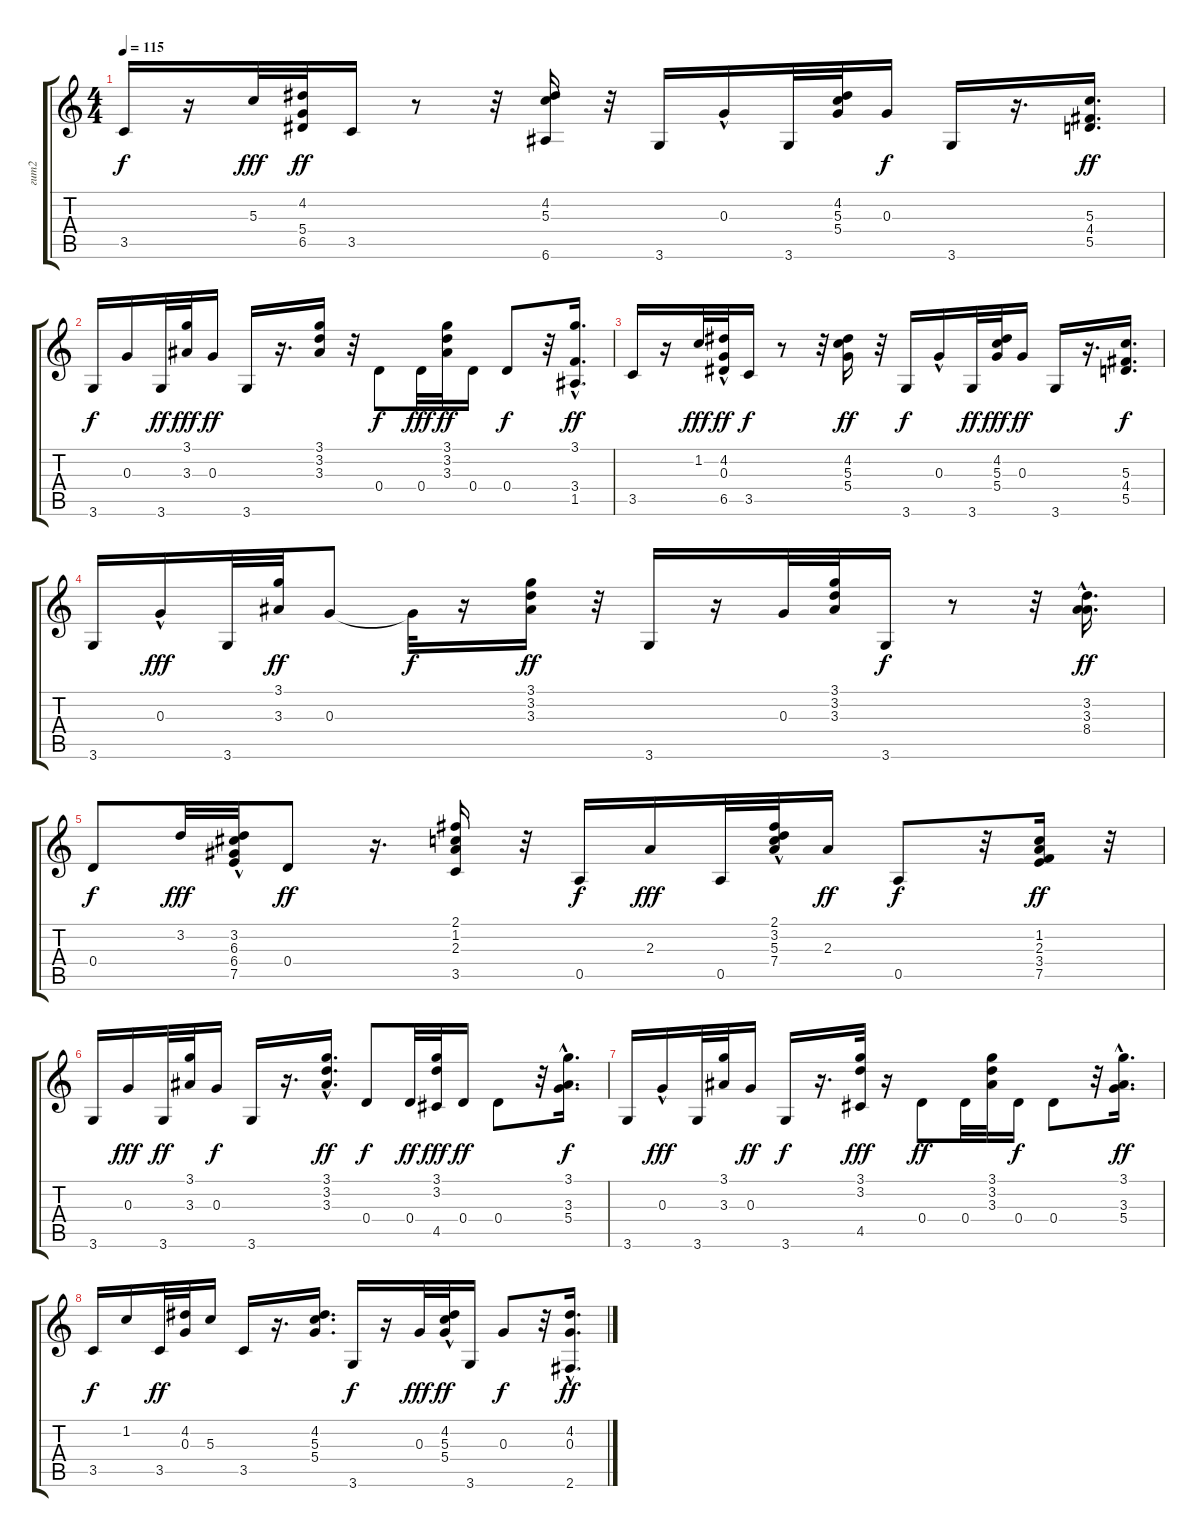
\track ("гит2" "гит2") {instrument acousticguitarsteel}
\staff {score tabs}
\tuning (E4 B3 G3 D3 A2 E2) {hide}
\ts (4 4)
\tempo 115
\clef g2
\ks c
3.5.16{dy f} r.16 5.3.32{dy fff} (4.2 5.4 6.5).32{dy ff} 3.5.16 r.8 r.32 (4.2 5.3 6.6).16 r.32 3.6.16 0.3{hac}.16 3.6.32 (4.2 5.3 5.4).32 0.3.16{dy f} 3.6.16{balance 1} r.16{d} (5.3 4.4 5.5).16{d dy ff balance 16} |
3.6.16{dy f balance 16} 0.3.16{balance 9} 3.6.32{dy ff} (3.1 3.3).32{dy fff} 0.3.16{dy ff} 3.6.16 r.16{d} (3.1 3.2 3.3).16 r.32 0.4.8{dy f} 0.4.32{dy fff} (3.1 3.2 3.3).32{dy ff} 0.4.16 0.4.8{dy f} r.32 (3.1{hac} 3.4{hac} 1.5{hac}).16{d dy ff} |
3.5.16 r.16 1.2.32{dy fff} (4.2{hac} 0.3 6.5).32{dy ff} 3.5.16{dy f} r.8 r.32 (4.2 5.3 5.4).16{dy ff} r.32 3.6.16{dy f} 0.3{hac}.16 3.6.32{dy ff} (4.2 5.3 5.4).32{dy fff} 0.3.16{dy ff} 3.6.16 r.16{d} (5.3 4.4 5.5).16{d dy f} |
3.6.16 0.3{hac}.16{dy fff} 3.6.32 (3.1 3.3).32{dy ff} 0.3.8 0.3{t}.32{dy f} r.16 (3.1 3.2 3.3).16{dy ff} r.32 3.6.16 r.16 0.3.32 (3.1 3.2 3.3).32 3.6.16{dy f} r.8 r.32 (3.2{hac} 3.3{hac} 8.4{hac}).16{d dy ff} |
0.4.8{dy f} 3.2.32{dy fff} (3.2{hac} 6.3{hac} 6.4 7.5).32 0.4.8{dy ff} r.16{d} (2.1 1.2 2.3 3.5).16 r.32 0.5.16{dy f} 2.3.16{dy fff} 0.5.32 (2.1 3.2 5.3{hac} 7.4).32 2.3.16{dy ff} 0.5.8{dy f} r.32 (1.2 2.3 3.4 7.5).16{dy ff} r.32 |
3.6.16 0.3.16{dy fff} 3.6.32{dy ff} (3.1 3.3).32 0.3.16{dy f} 3.6.16 r.16{d} (3.1 3.2{hac} 3.3{hac}).16{d dy ff} 0.4.8{dy f} 0.4.32{dy ff} (3.1 3.2 4.5).32{dy fff} 0.4.16{dy ff} 0.4.8 r.32 (3.1{hac} 3.3{hac} 5.4{hac}).16{d dy f} |
3.6.16 0.3{hac}.16{dy fff} 3.6.32 (3.1 3.3).32 0.3.16{dy ff} 3.6.16{dy f} r.16{d} (3.1 3.2 4.5).32{dy fff} r.16 0.4.8{dy ff} 0.4.32 (3.1 3.2 3.3).32 0.4.16{dy f} 0.4.8 r.32 (3.1{hac} 3.3{hac} 5.4{hac}).16{d dy ff} |
3.5.16{dy f} 1.2.16 3.5.32{dy ff} (4.2 0.3).32 5.3.16 3.5.16 r.16{d} (4.2 5.3 5.4).16{d} 3.6.16{dy f} r.16 0.3.32{dy fff} (4.2 5.3 5.4{hac}).32{dy ff} 3.6.16 0.3.8{dy f} r.32 (4.2{hac} 0.3{hac} 2.6{hac}).16{d dy ff}
